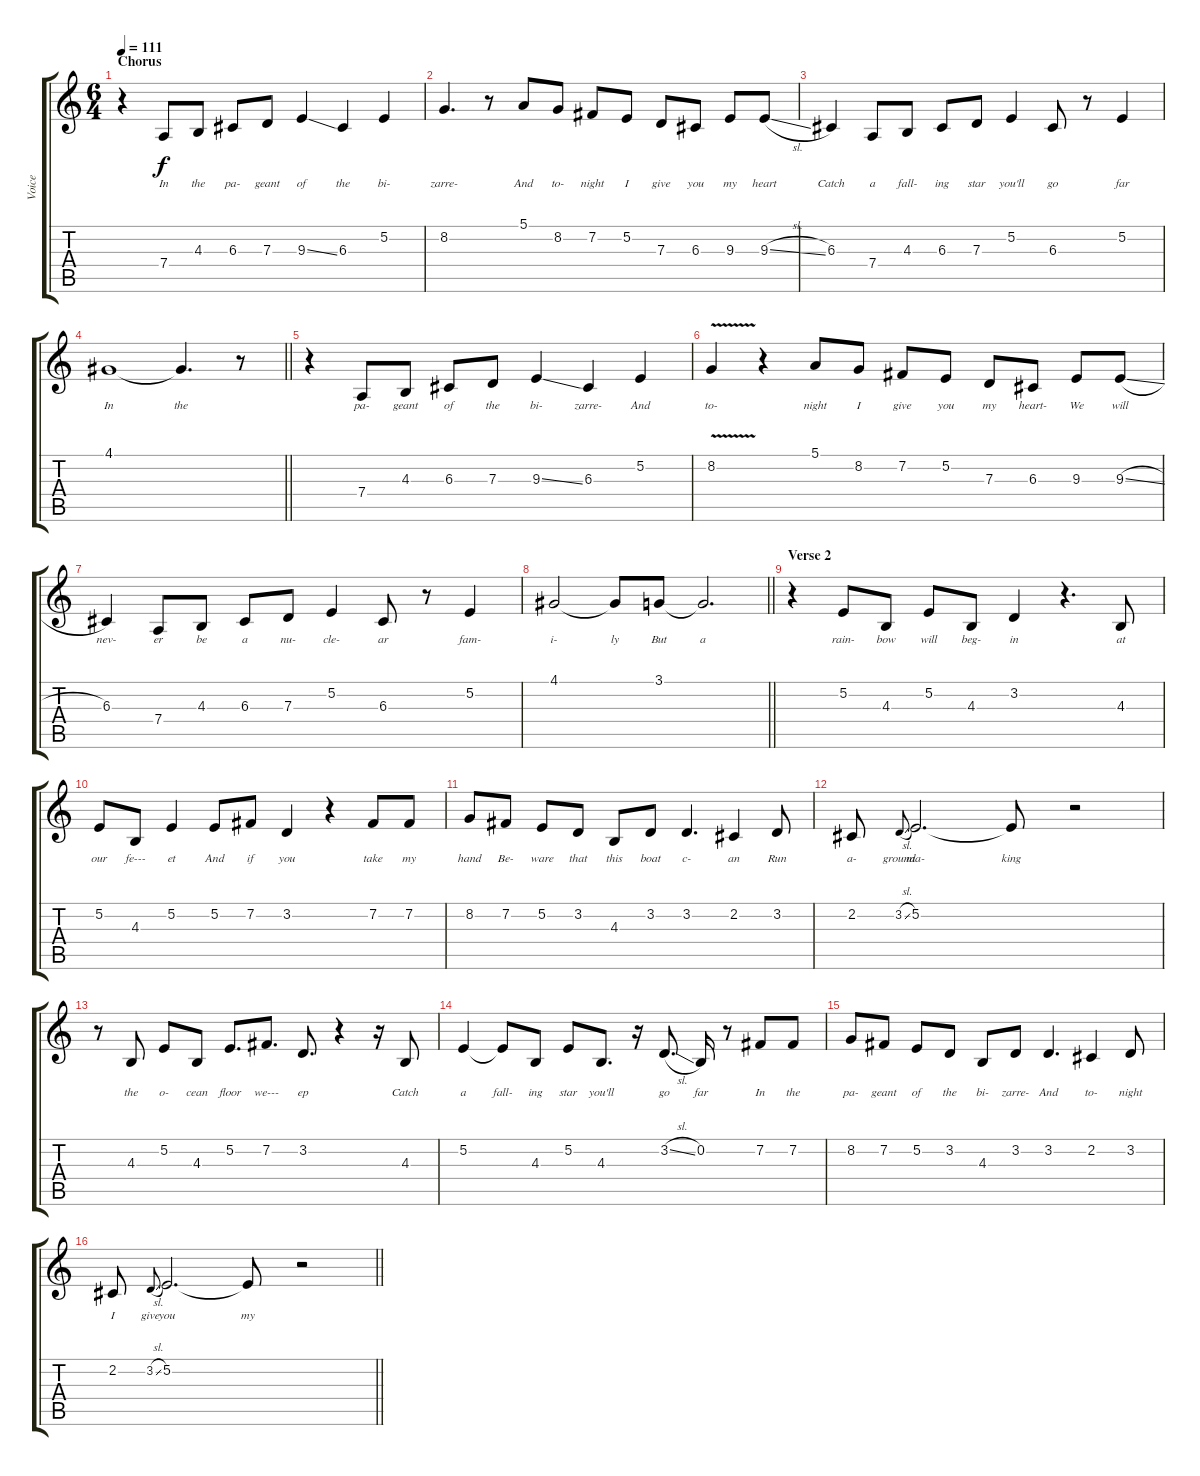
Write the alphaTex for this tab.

\track ("Voice" "Voice") {instrument viola}
\staff {score tabs}
\tuning (E4 B3 G3 D3 A2 E2) {hide}
\ts (6 4)
\section ("" "Chorus")
\tempo 111
\clef g2
\ks c
r.4{dy f} 7.4.8{lyrics (0 "In") lyrics (1 "") lyrics (2 "") lyrics (3 "") lyrics (4 "")} 4.3.8{lyrics (0 "the") lyrics (1 "") lyrics (2 "") lyrics (3 "") lyrics (4 "")} 6.3.8{lyrics (0 "pa-") lyrics (1 "") lyrics (2 "") lyrics (3 "") lyrics (4 "")} 7.3.8{lyrics (0 "geant") lyrics (1 "") lyrics (2 "") lyrics (3 "") lyrics (4 "")} 9.3{ss}.4{lyrics (0 "of") lyrics (1 "") lyrics (2 "") lyrics (3 "") lyrics (4 "")} 6.3.4{lyrics (0 "the") lyrics (1 "") lyrics (2 "") lyrics (3 "") lyrics (4 "")} 5.2.4{lyrics (0 "bi-") lyrics (1 "") lyrics (2 "") lyrics (3 "") lyrics (4 "")} |
8.2.4{d lyrics (0 "zarre-") lyrics (1 "") lyrics (2 "") lyrics (3 "") lyrics (4 "")} r.8 5.1.8{lyrics (0 "And") lyrics (1 "") lyrics (2 "") lyrics (3 "") lyrics (4 "")} 8.2.8{lyrics (0 "to-") lyrics (1 "") lyrics (2 "") lyrics (3 "") lyrics (4 "")} 7.2.8{lyrics (0 "night") lyrics (1 "") lyrics (2 "") lyrics (3 "") lyrics (4 "")} 5.2.8{lyrics (0 "I") lyrics (1 "") lyrics (2 "") lyrics (3 "") lyrics (4 "")} 7.3.8{lyrics (0 "give") lyrics (1 "") lyrics (2 "") lyrics (3 "") lyrics (4 "")} 6.3.8{lyrics (0 "you") lyrics (1 "") lyrics (2 "") lyrics (3 "") lyrics (4 "")} 9.3.8{lyrics (0 "my") lyrics (1 "") lyrics (2 "") lyrics (3 "") lyrics (4 "")} 9.3{sl}.8{lyrics (0 "heart") lyrics (1 "") lyrics (2 "") lyrics (3 "") lyrics (4 "")} |
6.3.4{lyrics (0 "Catch") lyrics (1 "") lyrics (2 "") lyrics (3 "") lyrics (4 "")} 7.4.8{lyrics (0 "a") lyrics (1 "") lyrics (2 "") lyrics (3 "") lyrics (4 "")} 4.3.8{lyrics (0 "fall-") lyrics (1 "") lyrics (2 "") lyrics (3 "") lyrics (4 "")} 6.3.8{lyrics (0 "ing") lyrics (1 "") lyrics (2 "") lyrics (3 "") lyrics (4 "")} 7.3.8{lyrics (0 "star") lyrics (1 "") lyrics (2 "") lyrics (3 "") lyrics (4 "")} 5.2.4{lyrics (0 "you'll") lyrics (1 "") lyrics (2 "") lyrics (3 "") lyrics (4 "")} 6.3.8{lyrics (0 "go") lyrics (1 "") lyrics (2 "") lyrics (3 "") lyrics (4 "")} r.8 5.2.4{lyrics (0 "far") lyrics (1 "") lyrics (2 "") lyrics (3 "") lyrics (4 "")} |
\barLineRight lightlight
4.1.1{lyrics (0 "In") lyrics (1 "") lyrics (2 "") lyrics (3 "") lyrics (4 "")} 4.1{t}.4{d lyrics (0 "the") lyrics (1 "") lyrics (2 "") lyrics (3 "") lyrics (4 "")} r.8 |
r.4 7.4.8{lyrics (0 "pa-") lyrics (1 "") lyrics (2 "") lyrics (3 "") lyrics (4 "")} 4.3.8{lyrics (0 "geant") lyrics (1 "") lyrics (2 "") lyrics (3 "") lyrics (4 "")} 6.3.8{lyrics (0 "of") lyrics (1 "") lyrics (2 "") lyrics (3 "") lyrics (4 "")} 7.3.8{lyrics (0 "the") lyrics (1 "") lyrics (2 "") lyrics (3 "") lyrics (4 "")} 9.3{ss}.4{lyrics (0 "bi-") lyrics (1 "") lyrics (2 "") lyrics (3 "") lyrics (4 "")} 6.3.4{lyrics (0 "zarre-") lyrics (1 "") lyrics (2 "") lyrics (3 "") lyrics (4 "")} 5.2.4{lyrics (0 "And") lyrics (1 "") lyrics (2 "") lyrics (3 "") lyrics (4 "")} |
8.2{v}.4{lyrics (0 "to-") lyrics (1 "") lyrics (2 "") lyrics (3 "") lyrics (4 "")} r.4 5.1.8{lyrics (0 "night") lyrics (1 "") lyrics (2 "") lyrics (3 "") lyrics (4 "")} 8.2.8{lyrics (0 "I") lyrics (1 "") lyrics (2 "") lyrics (3 "") lyrics (4 "")} 7.2.8{lyrics (0 "give") lyrics (1 "") lyrics (2 "") lyrics (3 "") lyrics (4 "")} 5.2.8{lyrics (0 "you") lyrics (1 "") lyrics (2 "") lyrics (3 "") lyrics (4 "")} 7.3.8{lyrics (0 "my") lyrics (1 "") lyrics (2 "") lyrics (3 "") lyrics (4 "")} 6.3.8{lyrics (0 "heart-") lyrics (1 "") lyrics (2 "") lyrics (3 "") lyrics (4 "")} 9.3.8{lyrics (0 "We") lyrics (1 "") lyrics (2 "") lyrics (3 "") lyrics (4 "")} 9.3{sl}.8{lyrics (0 "will") lyrics (1 "") lyrics (2 "") lyrics (3 "") lyrics (4 "")} |
6.3.4{lyrics (0 "nev-") lyrics (1 "") lyrics (2 "") lyrics (3 "") lyrics (4 "")} 7.4.8{lyrics (0 "er") lyrics (1 "") lyrics (2 "") lyrics (3 "") lyrics (4 "")} 4.3.8{lyrics (0 "be") lyrics (1 "") lyrics (2 "") lyrics (3 "") lyrics (4 "")} 6.3.8{lyrics (0 "a") lyrics (1 "") lyrics (2 "") lyrics (3 "") lyrics (4 "")} 7.3.8{lyrics (0 "nu-") lyrics (1 "") lyrics (2 "") lyrics (3 "") lyrics (4 "")} 5.2.4{lyrics (0 "cle-") lyrics (1 "") lyrics (2 "") lyrics (3 "") lyrics (4 "")} 6.3.8{lyrics (0 "ar") lyrics (1 "") lyrics (2 "") lyrics (3 "") lyrics (4 "")} r.8 5.2.4{lyrics (0 "fam-") lyrics (1 "") lyrics (2 "") lyrics (3 "") lyrics (4 "")} |
\barLineRight lightlight
4.1.2{lyrics (0 "i-") lyrics (1 "") lyrics (2 "") lyrics (3 "") lyrics (4 "")} 4.1{t}.8{lyrics (0 "ly") lyrics (1 "") lyrics (2 "") lyrics (3 "") lyrics (4 "")} 3.1.8{lyrics (0 "But") lyrics (1 "") lyrics (2 "") lyrics (3 "") lyrics (4 "")} 3.1{t}.2{d lyrics (0 "a") lyrics (1 "") lyrics (2 "") lyrics (3 "") lyrics (4 "")} |
\section ("" "Verse 2")
r.4 5.2.8{lyrics (0 "rain-") lyrics (1 "") lyrics (2 "") lyrics (3 "") lyrics (4 "")} 4.3.8{lyrics (0 "bow") lyrics (1 "") lyrics (2 "") lyrics (3 "") lyrics (4 "")} 5.2.8{lyrics (0 "will") lyrics (1 "") lyrics (2 "") lyrics (3 "") lyrics (4 "")} 4.3.8{lyrics (0 "beg-") lyrics (1 "") lyrics (2 "") lyrics (3 "") lyrics (4 "")} 3.2.4{lyrics (0 "in") lyrics (1 "") lyrics (2 "") lyrics (3 "") lyrics (4 "")} r.4{d} 4.3.8{lyrics (0 "at") lyrics (1 "") lyrics (2 "") lyrics (3 "") lyrics (4 "")} |
5.2.8{lyrics (0 "our") lyrics (1 "") lyrics (2 "") lyrics (3 "") lyrics (4 "")} 4.3.8{lyrics (0 "fe---") lyrics (1 "") lyrics (2 "") lyrics (3 "") lyrics (4 "")} 5.2.4{lyrics (0 "et") lyrics (1 "") lyrics (2 "") lyrics (3 "") lyrics (4 "")} 5.2.8{lyrics (0 "And") lyrics (1 "") lyrics (2 "") lyrics (3 "") lyrics (4 "")} 7.2.8{lyrics (0 "if") lyrics (1 "") lyrics (2 "") lyrics (3 "") lyrics (4 "")} 3.2.4{lyrics (0 "you") lyrics (1 "") lyrics (2 "") lyrics (3 "") lyrics (4 "")} r.4 7.2.8{lyrics (0 "take") lyrics (1 "") lyrics (2 "") lyrics (3 "") lyrics (4 "")} 7.2.8{lyrics (0 "my") lyrics (1 "") lyrics (2 "") lyrics (3 "") lyrics (4 "")} |
8.2.8{lyrics (0 "hand") lyrics (1 "") lyrics (2 "") lyrics (3 "") lyrics (4 "")} 7.2.8{lyrics (0 "Be-") lyrics (1 "") lyrics (2 "") lyrics (3 "") lyrics (4 "")} 5.2.8{lyrics (0 "ware") lyrics (1 "") lyrics (2 "") lyrics (3 "") lyrics (4 "")} 3.2.8{lyrics (0 "that") lyrics (1 "") lyrics (2 "") lyrics (3 "") lyrics (4 "")} 4.3.8{lyrics (0 "this") lyrics (1 "") lyrics (2 "") lyrics (3 "") lyrics (4 "")} 3.2.8{lyrics (0 "boat") lyrics (1 "") lyrics (2 "") lyrics (3 "") lyrics (4 "")} 3.2.4{d lyrics (0 "c-") lyrics (1 "") lyrics (2 "") lyrics (3 "") lyrics (4 "")} 2.2.4{lyrics (0 "an") lyrics (1 "") lyrics (2 "") lyrics (3 "") lyrics (4 "")} 3.2.8{lyrics (0 "Run") lyrics (1 "") lyrics (2 "") lyrics (3 "") lyrics (4 "")} |
2.2.8{lyrics (0 "a-") lyrics (1 "") lyrics (2 "") lyrics (3 "") lyrics (4 "")} 3.2{sl}.8{lyrics (0 "ground") lyrics (1 "") lyrics (2 "") lyrics (3 "") lyrics (4 "") gr onbeat} 5.2.2{d lyrics (0 "ma-") lyrics (1 "") lyrics (2 "") lyrics (3 "") lyrics (4 "")} 5.2{t}.8{lyrics (0 "king") lyrics (1 "") lyrics (2 "") lyrics (3 "") lyrics (4 "")} r.2 |
r.8 4.3.8{lyrics (0 "the") lyrics (1 "") lyrics (2 "") lyrics (3 "") lyrics (4 "")} 5.2.8{lyrics (0 "o-") lyrics (1 "") lyrics (2 "") lyrics (3 "") lyrics (4 "")} 4.3.8{lyrics (0 "cean") lyrics (1 "") lyrics (2 "") lyrics (3 "") lyrics (4 "")} 5.2.8{d lyrics (0 "floor") lyrics (1 "") lyrics (2 "") lyrics (3 "") lyrics (4 "")} 7.2.8{d lyrics (0 "we---") lyrics (1 "") lyrics (2 "") lyrics (3 "") lyrics (4 "")} 3.2.8{d lyrics (0 "ep") lyrics (1 "") lyrics (2 "") lyrics (3 "") lyrics (4 "")} r.4 r.16 4.3.8{lyrics (0 "Catch") lyrics (1 "") lyrics (2 "") lyrics (3 "") lyrics (4 "")} |
5.2.4{lyrics (0 "a") lyrics (1 "") lyrics (2 "") lyrics (3 "") lyrics (4 "")} 5.2{t}.8{lyrics (0 "fall-") lyrics (1 "") lyrics (2 "") lyrics (3 "") lyrics (4 "")} 4.3.8{lyrics (0 "ing") lyrics (1 "") lyrics (2 "") lyrics (3 "") lyrics (4 "")} 5.2.8{lyrics (0 "star") lyrics (1 "") lyrics (2 "") lyrics (3 "") lyrics (4 "")} 4.3.8{d lyrics (0 "you'll") lyrics (1 "") lyrics (2 "") lyrics (3 "") lyrics (4 "")} r.16 3.2{sl}.8{d lyrics (0 "go") lyrics (1 "") lyrics (2 "") lyrics (3 "") lyrics (4 "")} 0.2.16{lyrics (0 "far") lyrics (1 "") lyrics (2 "") lyrics (3 "") lyrics (4 "")} r.8 7.2.8{lyrics (0 "In") lyrics (1 "") lyrics (2 "") lyrics (3 "") lyrics (4 "")} 7.2.8{lyrics (0 "the") lyrics (1 "") lyrics (2 "") lyrics (3 "") lyrics (4 "")} |
8.2.8{lyrics (0 "pa-") lyrics (1 "") lyrics (2 "") lyrics (3 "") lyrics (4 "")} 7.2.8{lyrics (0 "geant") lyrics (1 "") lyrics (2 "") lyrics (3 "") lyrics (4 "")} 5.2.8{lyrics (0 "of") lyrics (1 "") lyrics (2 "") lyrics (3 "") lyrics (4 "")} 3.2.8{lyrics (0 "the") lyrics (1 "") lyrics (2 "") lyrics (3 "") lyrics (4 "")} 4.3.8{lyrics (0 "bi-") lyrics (1 "") lyrics (2 "") lyrics (3 "") lyrics (4 "")} 3.2.8{lyrics (0 "zarre-") lyrics (1 "") lyrics (2 "") lyrics (3 "") lyrics (4 "")} 3.2.4{d lyrics (0 "And") lyrics (1 "") lyrics (2 "") lyrics (3 "") lyrics (4 "")} 2.2.4{lyrics (0 "to-") lyrics (1 "") lyrics (2 "") lyrics (3 "") lyrics (4 "")} 3.2.8{lyrics (0 "night") lyrics (1 "") lyrics (2 "") lyrics (3 "") lyrics (4 "")} |
\barLineRight lightlight
2.2.8{lyrics (0 "I") lyrics (1 "") lyrics (2 "") lyrics (3 "") lyrics (4 "")} 3.2{sl}.8{lyrics (0 "give") lyrics (1 "") lyrics (2 "") lyrics (3 "") lyrics (4 "") gr onbeat} 5.2.2{d lyrics (0 "you") lyrics (1 "") lyrics (2 "") lyrics (3 "") lyrics (4 "")} 5.2{t}.8{lyrics (0 "my") lyrics (1 "") lyrics (2 "") lyrics (3 "") lyrics (4 "")} r.2
